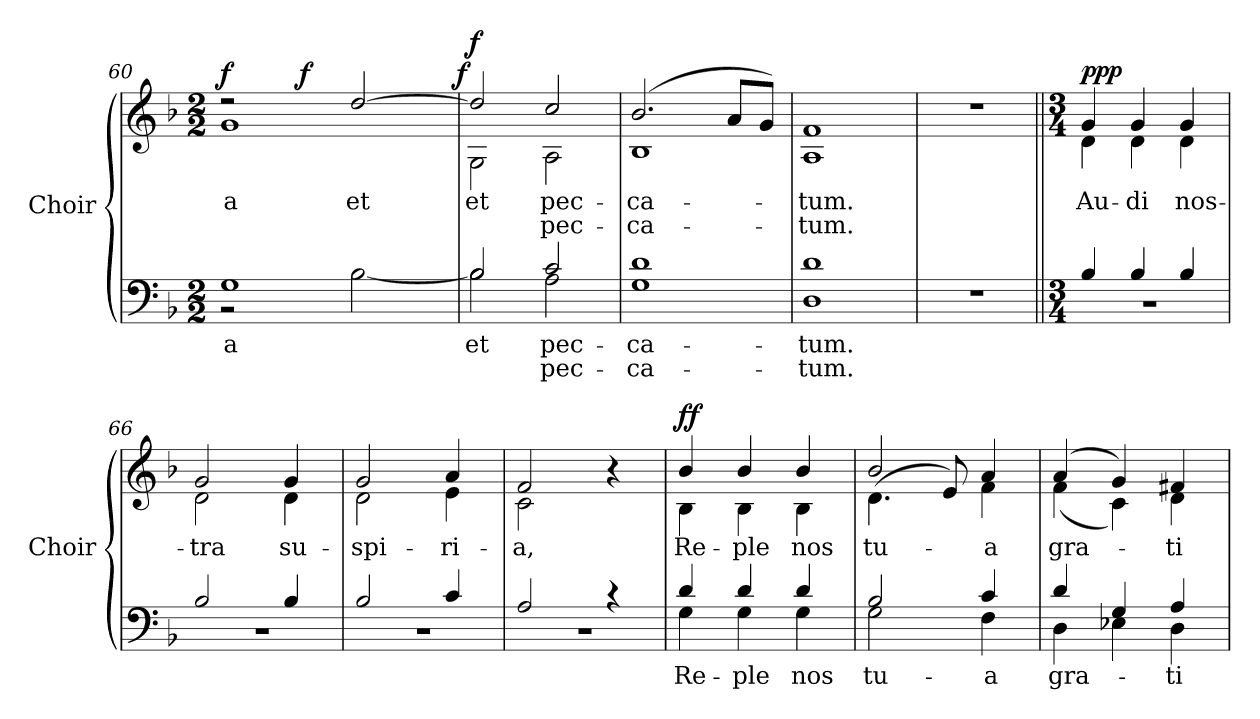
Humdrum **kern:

**kern	**text	**text	**kern	**text	**text	**dynam
*part1	*part1	*part1	*part1	*part1	*part1	*part1
*staff2	*staff2	*staff2	*staff1	*staff1	*staff1	*staff1/2
*I"Choir	*	*	*	*	*	*
*I'Choir	*	*	*	*	*	*
*clefF4	*	*	*clefG2	*	*	*
*k[b-]	*	*	*k[b-]	*	*	*
*F:	*	*	*F:	*	*	*
*M2/2	*	*	*M2/2	*	*	*
=60	=60	=60	=60	=60	=60	=60
!	!LO:LY:a:color=#000000	!	!	!	!	!
*^	*	*	*^	*	*	*
!	!	!	!	!	!	!LO:LY:b:color=#000000	!	!
*	*	*	*	*	*^	*	*	*
1Gi	2r	-a	.	2r	1gi	8ryy	-a	.	f
.	.	.	.	.	.	16ryy	.	.	.
.	.	.	.	.	.	32ryy	.	.	.
.	.	.	.	.	.	64ryy	.	.	.
.	.	.	.	.	.	512.ryy	.	.	.
.	.	.	.	.	.	2ryy	.	.	f
!	!	!	!	!	!	!	!LO:LY:a:color=#000000	!	!
.	[2B-i\	.	.	[2ddi/	.	.	et	.	.
.	.	.	.	.	.	4ryy	.	.	.
.	.	.	.	.	.	128ryy	.	.	.
.	.	.	.	.	.	256ryy	.	.	.
.	.	.	.	.	.	1024ryy	.	.	f
*	*	*	*	*v	*v	*v	*	*	*
=61	=61	=61	=61	=61	=61	=61	=61
*	*	*	*	*^	*	*	*
*	*	*	*	*	*^	*	*	*
!	!	!LO:LY:a:color=#000000	!	!	!	!	!	!	!
*	*	*	*	*v	*v	*v	*	*	*
*	*	*	*	*^	*	*	*
*	*	*	*	*	*^	*	*	*
!	!	!	!	!	!	!	!LO:LY:b:color=#000000	!	!
*	*	*	*	*	*v	*v	*	*	*
2B-i/]	2B-i\	et	.	2ddi/]	2Gi\	et	.	f
!	!	!LO:LY:a:color=#000000	!LO:LY:b:color=#000000	!	!	!	!	!
!	!	!	!	!	!	!LO:LY:a:color=#000000	!LO:LY:b:color=#000000	!
2ci/	2Ai\	pec-	pec-	2cci/	2Ai\	pec-	pec-	.
=62	=62	=62	=62	=62	=62	=62	=62	=62
!	!	!LO:LY:a:color=#000000	!LO:LY:b:color=#000000	!	!	!	!	!
!	!	!	!	!	!	!LO:LY:a:color=#000000	!LO:LY:b:color=#000000	!
1di	1Gi	-ca-	-ca-	(2.b-i/	1B-i	-ca-	-ca-	.
.	.	.	.	8ai/L	.	.	.	.
.	.	.	.	8gi/J)	.	.	.	.
*	*	*	*	*v	*v	*	*	*
=63	=63	=63	=63	=63	=63	=63	=63
!	!	!LO:LY:a:color=#000000	!LO:LY:b:color=#000000	!	!	!	!
!	!	!	!	!	!LO:LY:a:color=#000000	!LO:LY:b:color=#000000	!
1di	1Di	-tum.	-tum.	1Ai 1fi	-tum.	-tum.	.
*v	*v	*	*	*	*	*	*
=64	=64	=64	=64	=64	=64	=64
1r	.	.	1r	.	.	.
=65||	=65||	=65||	=65||	=65||	=65||	=65||
*M3/4	*	*	*M3/4	*	*	*
*^	*	*	*	*	*	*
!	!LO:N:vis=1	!	!	!	!	!	!
*v	*v	*	*	*	*	*	*
*	*	*	*MM100	*	*	*
*^	*	*	*	*	*	*
!	!	!	!	!	!LO:LY:b:color=#000000	!	!
*	*	*	*	*^	*	*	*
4B-i/	2.r	.	.	4gi/	4di\	Au-	.	p p p
!	!	!	!	!	!	!LO:LY:b:color=#000000	!	!
4B-i/	.	.	.	4gi/	4di\	-di	.	.
!	!	!	!	!	!	!LO:LY:b:color=#000000	!	!
4B-i/	.	.	.	4gi/	4di\	nos-	.	.
=66	=66	=66	=66	=66	=66	=66	=66	=66
!	!LO:N:vis=1	!	!	!	!	!	!	!
!	!	!	!	!	!	!LO:LY:b:color=#000000	!	!
2B-i/	2.r	.	.	2gi/	2di\	-tra	.	.
!	!	!	!	!	!	!LO:LY:b:color=#000000	!	!
4B-i/	.	.	.	4gi/	4di\	su-	.	.
=67	=67	=67	=67	=67	=67	=67	=67	=67
!	!LO:N:vis=1	!	!	!	!	!	!	!
!	!	!	!	!	!	!LO:LY:b:color=#000000	!	!
2B-i/	2.r	.	.	2gi/	2di\	-spi-	.	.
!	!	!	!	!	!	!LO:LY:b:color=#000000	!	!
4ci/	.	.	.	4ai/	4ei\	-ri-	.	.
=68	=68	=68	=68	=68	=68	=68	=68	=68
!	!LO:N:vis=1	!	!	!	!	!	!	!
!	!	!	!	!	!	!LO:LY:b:color=#000000	!	!
2Ai/	2.r	.	.	2fi/	2ci\	-a,	.	.
4r	.	.	.	4r	4ryy	.	.	.
!!LO:LB:g=z	!!
=69	=69	=69	=69	=69	=69	=69	=69	=69
!	!	!LO:LY:b:color=#000000	!	!	!	!	!	!
!	!	!	!	!	!	!LO:LY:b:color=#000000	!	!
4di/	4Gi\	Re-	.	4b-i/	4B-i\	Re-	.	f f
!	!	!LO:LY:b:color=#000000	!	!	!	!	!	!
!	!	!	!	!	!	!LO:LY:b:color=#000000	!	!
4di/	4Gi\	-ple	.	4b-i/	4B-i\	-ple	.	.
!	!	!LO:LY:b:color=#000000	!	!	!	!	!	!
!	!	!	!	!	!	!LO:LY:b:color=#000000	!	!
4di/	4Gi\	nos	.	4b-i/	4B-i\	nos	.	.
=70	=70	=70	=70	=70	=70	=70	=70	=70
!	!	!LO:LY:b:color=#000000	!	!	!	!	!	!
!	!	!	!	!	!	!LO:LY:b:color=#000000	!	!
2B-i/	2Gi\	tu-	.	2b-i/	(4.di\	tu-	.	.
.	.	.	.	.	8ei/)	.	.	.
!	!	!LO:LY:b:color=#000000	!	!	!	!	!	!
!	!	!	!	!	!	!LO:LY:b:color=#000000	!	!
4ci/	4Fi\	-a	.	4ai/	4fi\	-a	.	.
=71	=71	=71	=71	=71	=71	=71	=71	=71
!	!	!LO:LY:b:color=#000000	!	!	!	!	!	!
!	!	!	!	!	!	!LO:LY:b:color=#000000	!	!
4di/	4Di\	gra-	.	(4ai/	(4fi\	gra-	.	.
4Gi/	4E-Xi\	.	.	4gi/)	4ci\)	.	.	.
!	!	!LO:LY:b:color=#000000	!	!	!	!	!	!
!	!	!	!	!	!	!LO:LY:b:color=#000000	!	!
4Ai/	4Di\	-ti-	.	4f#Xi/	4di\	-ti-	.	.
*v	*v	*	*	*	*	*	*	*
*	*	*	*v	*v	*	*	*
=	=	=	=	=	=	=
*-	*-	*-	*-	*-	*-	*-
